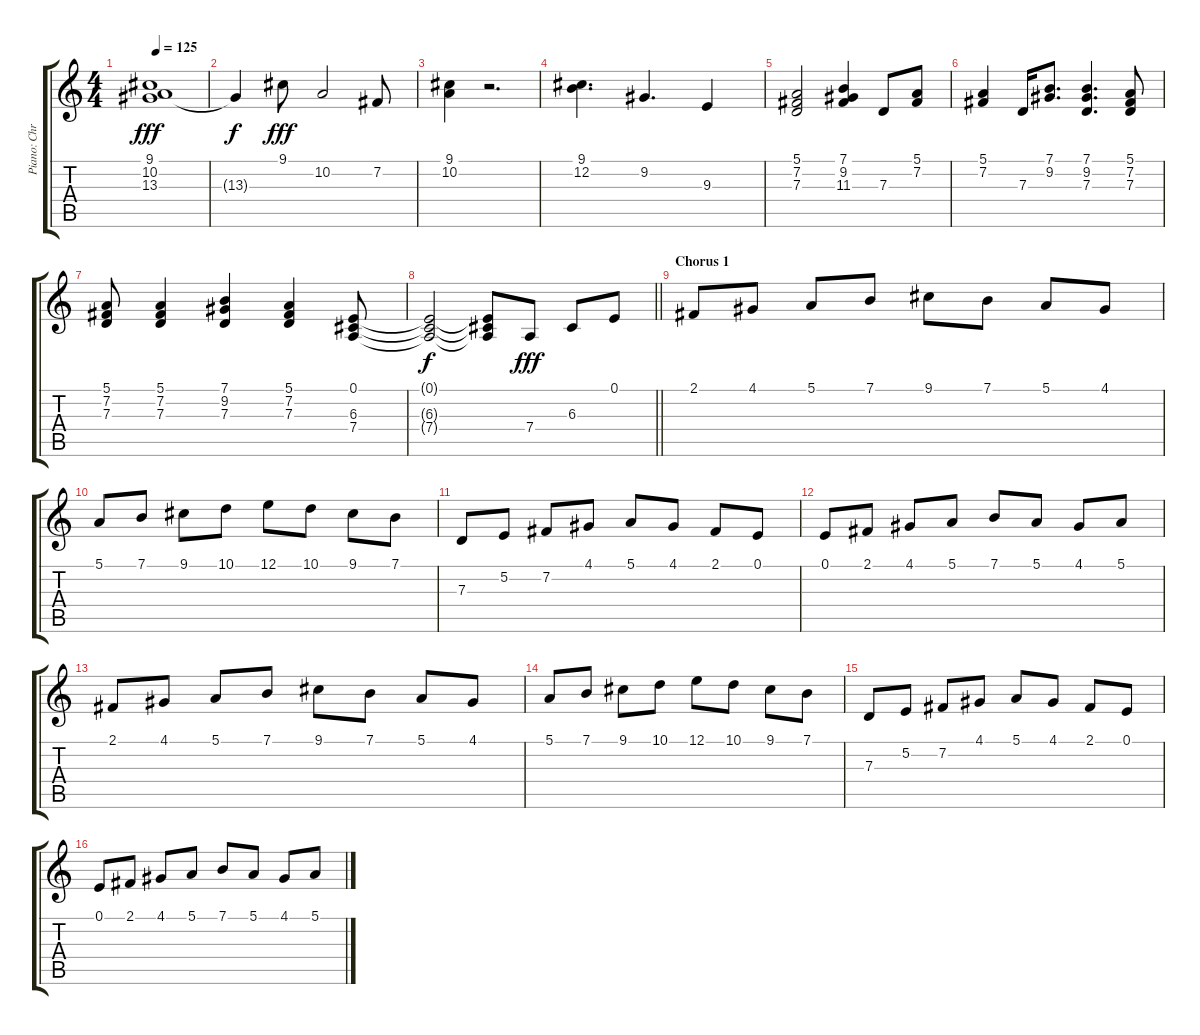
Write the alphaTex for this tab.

\track ("Piano: Christine McVie" "Piano: Chr") {instrument electricgrandpiano}
\staff {score tabs}
\tuning (E4 B3 G3 D3 A2 E2) {hide}
\ts (4 4)
\tempo 125
\clef g2
\ks c
(9.1 10.2 13.3).1{dy fff} |
13.3{t}.4{dy f} 9.1.8{dy fff} 10.2.2 7.2.8 |
(9.1 10.2).4 r.2{d} |
(9.1 12.2).4{d} 9.2.4{d} 9.3.4 |
(5.1 7.2 7.3).2 (7.1 9.2 11.3).4 7.3.8 (5.1 7.2).8 |
(5.1 7.2).4 7.3.16 (7.1 9.2).8{d} (7.1 9.2 7.3).4{d} (5.1 7.2 7.3).8 |
(5.1 7.2 7.3).8 (5.1 7.2 7.3).4 (7.1 9.2 7.3).4 (5.1 7.2 7.3).4 (0.1 6.3 7.4).8 |
\barLineRight lightlight
(0.1{t} 6.3{t} 7.4{t}).2{dy f} (0.1{t} 6.3{t} 7.4{t}).8 7.4.8{dy fff} 6.3.8 0.1.8 |
\section ("" "Chorus 1")
2.1.8 4.1.8 5.1.8 7.1.8 9.1.8 7.1.8 5.1.8 4.1.8 |
5.1.8 7.1.8 9.1.8 10.1.8 12.1.8 10.1.8 9.1.8 7.1.8 |
7.3.8 5.2.8 7.2.8 4.1.8 5.1.8 4.1.8 2.1.8 0.1.8 |
0.1.8 2.1.8 4.1.8 5.1.8 7.1.8 5.1.8 4.1.8 5.1.8 |
2.1.8 4.1.8 5.1.8 7.1.8 9.1.8 7.1.8 5.1.8 4.1.8 |
5.1.8 7.1.8 9.1.8 10.1.8 12.1.8 10.1.8 9.1.8 7.1.8 |
7.3.8 5.2.8 7.2.8 4.1.8 5.1.8 4.1.8 2.1.8 0.1.8 |
0.1.8 2.1.8 4.1.8 5.1.8 7.1.8 5.1.8 4.1.8 5.1.8
